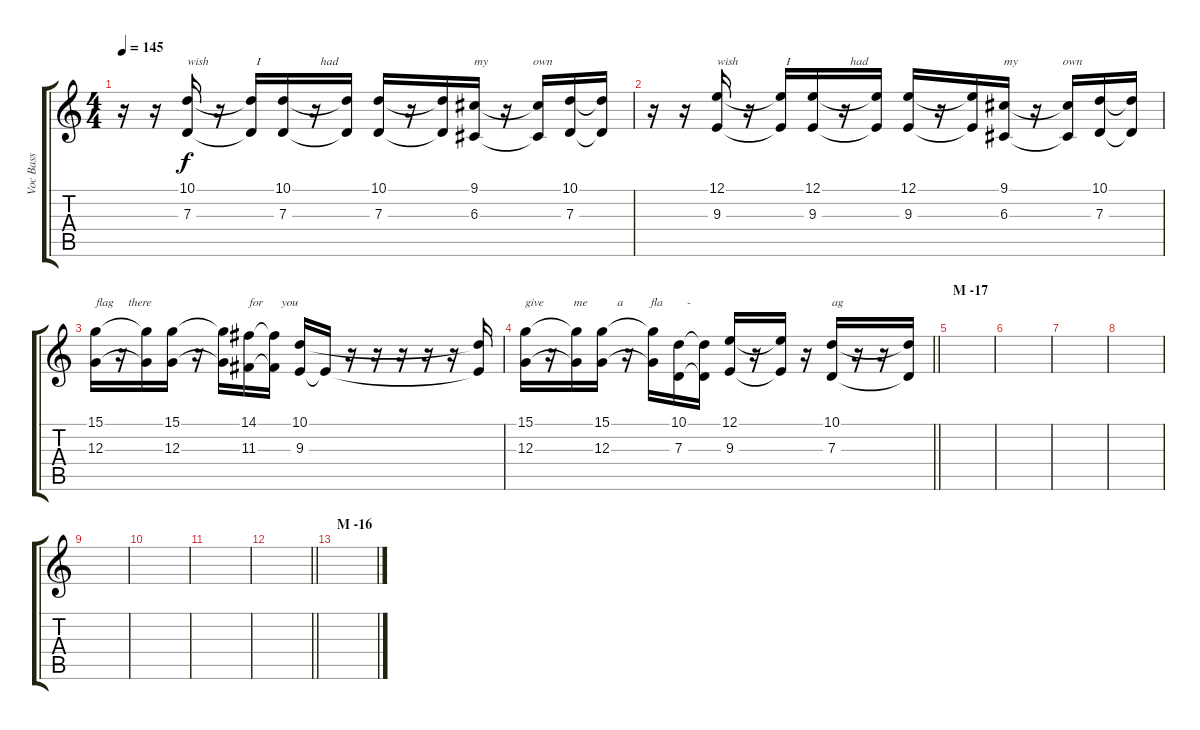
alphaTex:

\track ("Voc Bass" "Voc Bass") {instrument lead6voice}
\staff {score tabs}
\tuning (E4 B3 G3 D3 A2 E2) {hide}
\ts (4 4)
\tempo 145
\clef g2
\ks c
r.16{dy f} r.16 (10.1 7.3).16{txt "wish                I                    had "} r.16 (10.1{t} 7.3{t}).16 (10.1 7.3).16 r.16 (10.1{t} 7.3{t}).16 (10.1 7.3).16 r.16 (10.1{t} 7.3{t}).16 (9.1 6.3).16{txt "my               own"} r.16 (9.1{t} 6.3{t}).16 (10.1 7.3).16 (10.1{t} 7.3{t}).16 |
r.16 r.16 (12.1 9.3).16{txt "wish                I                    had "} r.16 (12.1{t} 9.3{t}).16 (12.1 9.3).16 r.16 (12.1{t} 9.3{t}).16 (12.1 9.3).16 r.16 (12.1{t} 9.3{t}).16 (9.1 6.3).16{txt "my               own"} r.16 (9.1{t} 6.3{t}).16 (10.1 7.3).16 (10.1{t} 7.3{t}).16 |
(15.1 12.3).16{txt "flag     there"} r.16 (15.1{t} 12.3{t}).16 (15.1 12.3).16 r.16 (15.1{t} 12.3{t}).16 (14.1 11.3).16{txt "for      you"} (14.1{t} 11.3{t}).16 (10.1 9.3).16 9.3{t}.16 r.16 r.16 r.16 r.16 r.16 (10.1{t} 9.3{t}).16 |
\barLineRight lightlight
(15.1 12.3).16{txt "give          me          a         fla        -  "} r.16 (15.1{t} 12.3{t}).16 (15.1 12.3).16 r.16 (15.1{t} 12.3{t}).16 (10.1 7.3).16 (10.1{t} 7.3{t}).16 (12.1 9.3).16 r.16 (12.1{t} 9.3{t}).16 r.16 (10.1 7.3).16{txt "ag"} r.16 r.16 (10.1{t} 7.3{t}).16 |
\section ("" "M -17")
|
|
|
|
|
|
|
\barLineRight lightlight
|
\section ("" "M -16")
